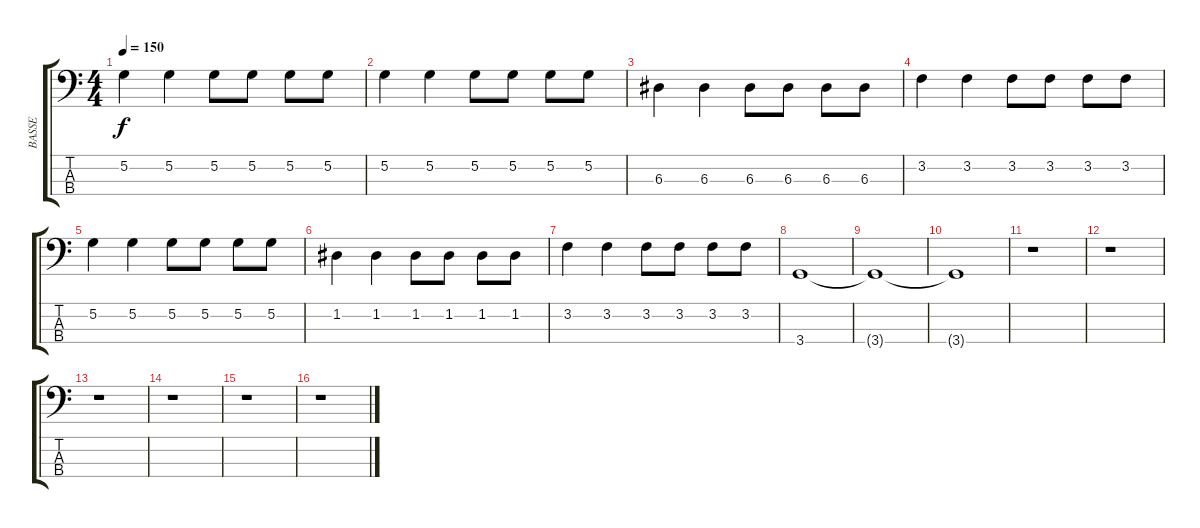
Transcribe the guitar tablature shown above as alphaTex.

\track ("BASSE" "BASSE") {instrument electricbasspick}
\staff {score tabs}
\tuning (G2 D2 A1 E1) {hide}
\ts (4 4)
\tempo 150
\clef f4
\ks c
5.2.4{dy f} 5.2.4 5.2.8 5.2.8 5.2.8 5.2.8 |
5.2.4 5.2.4 5.2.8 5.2.8 5.2.8 5.2.8 |
6.3.4 6.3.4 6.3.8 6.3.8 6.3.8 6.3.8 |
3.2.4 3.2.4 3.2.8 3.2.8 3.2.8 3.2.8 |
5.2.4 5.2.4 5.2.8 5.2.8 5.2.8 5.2.8 |
1.2.4 1.2.4 1.2.8 1.2.8 1.2.8 1.2.8 |
3.2.4 3.2.4 3.2.8 3.2.8 3.2.8 3.2.8 |
3.4.1 |
3.4{t}.1 |
3.4{t}.1 |
r.1 |
r.1 |
r.1 |
r.1 |
r.1 |
r.1
